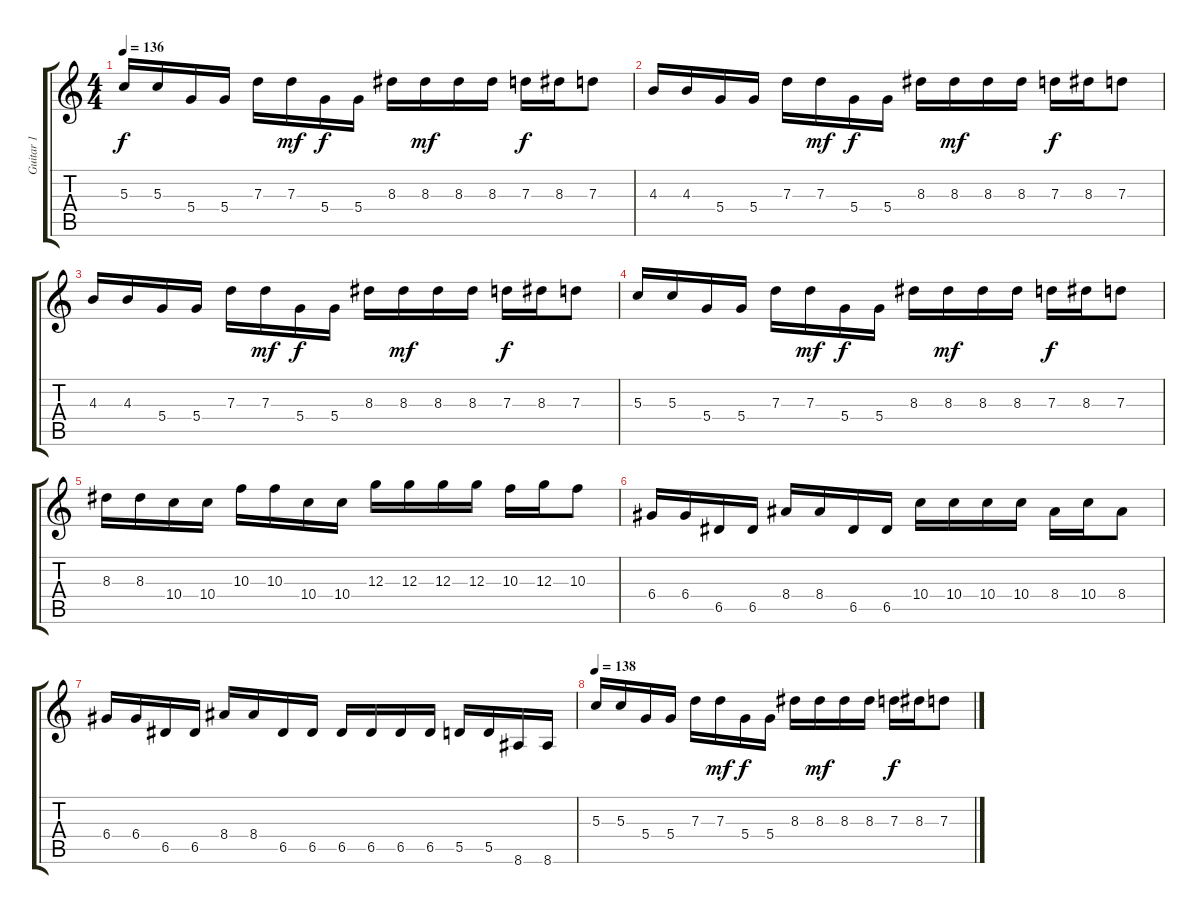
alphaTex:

\track ("Guitar 1" "Guitar 1") {instrument distortionguitar}
\staff {score tabs}
\tuning (E4 B3 G3 D3 A2 D2) {hide}
\ts (4 4)
\tempo 136
\clef g2
\ks c
5.3.16{dy f} 5.3.16 5.4.16 5.4.16 7.3.16 7.3.16{dy mf} 5.4.16{dy f} 5.4.16 8.3.16 8.3.16{dy mf} 8.3.16 8.3.16 7.3.16{dy f} 8.3.16 7.3.8 |
4.3.16 4.3.16 5.4.16 5.4.16 7.3.16 7.3.16{dy mf} 5.4.16{dy f} 5.4.16 8.3.16 8.3.16{dy mf} 8.3.16 8.3.16 7.3.16{dy f} 8.3.16 7.3.8 |
4.3.16 4.3.16 5.4.16 5.4.16 7.3.16 7.3.16{dy mf} 5.4.16{dy f} 5.4.16 8.3.16 8.3.16{dy mf} 8.3.16 8.3.16 7.3.16{dy f} 8.3.16 7.3.8 |
5.3.16 5.3.16 5.4.16 5.4.16 7.3.16 7.3.16{dy mf} 5.4.16{dy f} 5.4.16 8.3.16 8.3.16{dy mf} 8.3.16 8.3.16 7.3.16{dy f} 8.3.16 7.3.8 |
8.3.16 8.3.16 10.4.16 10.4.16 10.3.16 10.3.16 10.4.16 10.4.16 12.3.16 12.3.16 12.3.16 12.3.16 10.3.16 12.3.16 10.3.8 |
6.4.16 6.4.16 6.5.16 6.5.16 8.4.16 8.4.16 6.5.16 6.5.16 10.4.16 10.4.16 10.4.16 10.4.16 8.4.16 10.4.16 8.4.8 |
6.4.16 6.4.16 6.5.16 6.5.16 8.4.16 8.4.16 6.5.16 6.5.16 6.5.16 6.5.16 6.5.16 6.5.16 5.5.16 5.5.16 8.6.16 8.6.16 |
\tempo 138
5.3.16{volume 14} 5.3.16 5.4.16 5.4.16 7.3.16 7.3.16{dy mf} 5.4.16{dy f} 5.4.16 8.3.16 8.3.16{dy mf} 8.3.16 8.3.16 7.3.16{dy f} 8.3.16 7.3.8
